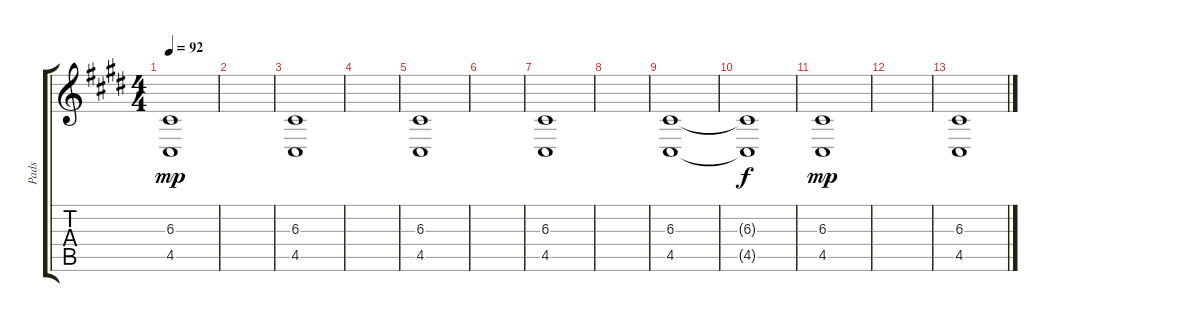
\track ("Pads" "Pads") {instrument pad8sweep}
\staff {score tabs}
\tuning (E4 B3 G3 D3 A2 E2) {hide}
\ts (4 4)
\tempo 92
\clef g2
\ks e
(6.3 4.5).1{dy mp} |
|
(6.3 4.5).1 |
|
(6.3 4.5).1 |
|
(6.3 4.5).1 |
|
(6.3 4.5).1 |
(6.3{t} 4.5{t}).1{dy f} |
(6.3 4.5).1{dy mp} |
|
(6.3 4.5).1
